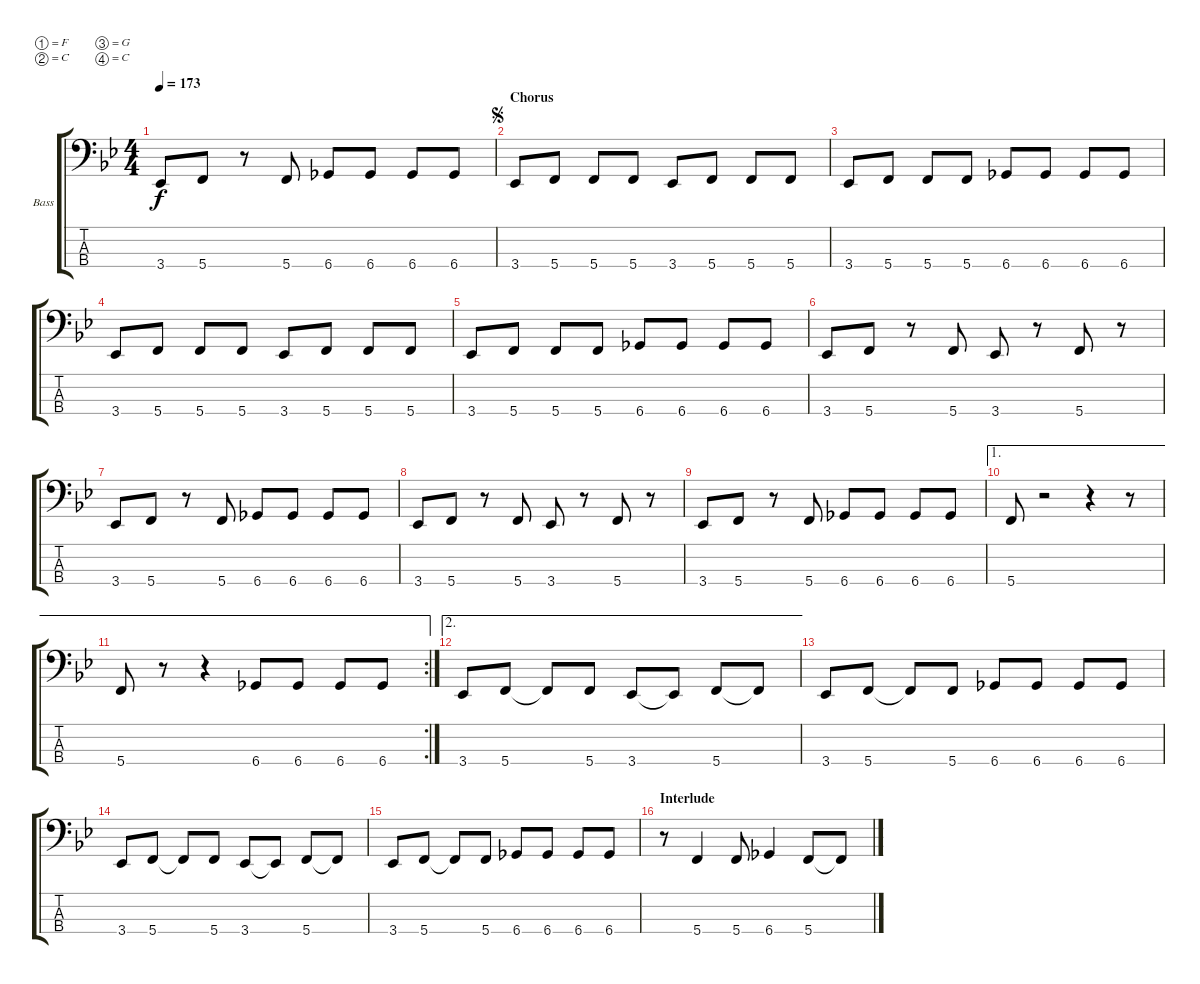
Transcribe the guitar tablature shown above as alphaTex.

\defaultSystemsLayout 4
\bracketExtendMode groupsimilarinstruments
\firstSystemTrackNameOrientation horizontal
\otherSystemsTrackNameOrientation horizontal
\track ("Electric Bass" "Bass") {instrument electricbassfinger}
\staff {score tabs}
\tuning (F2 C2 G1 C1)
\ts (4 4)
\tempo 173
\clef f4
\ks bb
3.4.8{dy f} 5.4.8 r.8 5.4.8 6.4.8 6.4.8 6.4.8 6.4.8 |
\section ("" "Chorus")
\jump segno
3.4.8 5.4.8 5.4.8 5.4.8 3.4.8 5.4.8 5.4.8 5.4.8 |
3.4.8 5.4.8 5.4.8 5.4.8 6.4.8 6.4.8 6.4.8 6.4.8 |
3.4.8 5.4.8 5.4.8 5.4.8 3.4.8 5.4.8 5.4.8 5.4.8 |
3.4.8 5.4.8 5.4.8 5.4.8 6.4.8 6.4.8 6.4.8 6.4.8 |
3.4.8 5.4.8 r.8 5.4.8 3.4.8 r.8 5.4.8 r.8 |
3.4.8 5.4.8 r.8 5.4.8 6.4.8 6.4.8 6.4.8 6.4.8 |
3.4.8 5.4.8 r.8 5.4.8 3.4.8 r.8 5.4.8 r.8 |
3.4.8 5.4.8 r.8 5.4.8 6.4.8 6.4.8 6.4.8 6.4.8 |
\ae 1
5.4.8 r.2 r.4 r.8 |
\ae 1
\rc 2
5.4.8 r.8 r.4 6.4.8 6.4.8 6.4.8 6.4.8 |
\ae 2
3.4.8 5.4.8 5.4{t}.8 5.4.8 3.4.8 3.4{t}.8 5.4.8 5.4{t}.8 |
3.4.8 5.4.8 5.4{t}.8 5.4.8 6.4.8 6.4.8 6.4.8 6.4.8 |
3.4.8 5.4.8 5.4{t}.8 5.4.8 3.4.8 3.4{t}.8 5.4.8 5.4{t}.8 |
3.4.8 5.4.8 5.4{t}.8 5.4.8 6.4.8 6.4.8 6.4.8 6.4.8 |
\section ("" "Interlude")
r.8 5.4.4 5.4.8 6.4.4 5.4.8 5.4{t}.8
